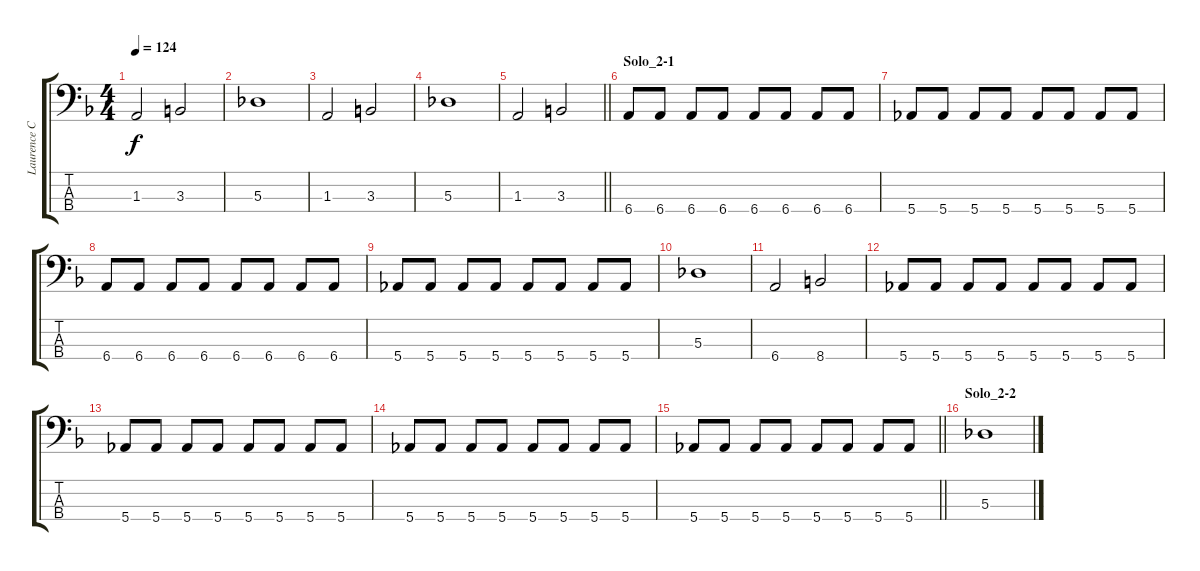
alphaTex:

\track ("Laurence Cottle" "Laurence C") {instrument fretlessbass}
\staff {score tabs}
\tuning (Gb2 Db2 Ab1 Eb1) {hide}
\ts (4 4)
\tempo 124
\clef f4
\ks f
1.3.2{dy f} 3.3.2 |
5.3.1 |
1.3.2 3.3.2 |
5.3.1 |
\barLineRight lightlight
1.3.2 3.3.2 |
\section ("" "Solo_2-1")
6.4.8 6.4.8 6.4.8 6.4.8 6.4.8 6.4.8 6.4.8 6.4.8 |
5.4.8 5.4.8 5.4.8 5.4.8 5.4.8 5.4.8 5.4.8 5.4.8 |
6.4.8 6.4.8 6.4.8 6.4.8 6.4.8 6.4.8 6.4.8 6.4.8 |
5.4.8 5.4.8 5.4.8 5.4.8 5.4.8 5.4.8 5.4.8 5.4.8 |
5.3.1 |
6.4.2 8.4.2 |
5.4.8 5.4.8 5.4.8 5.4.8 5.4.8 5.4.8 5.4.8 5.4.8 |
5.4.8 5.4.8 5.4.8 5.4.8 5.4.8 5.4.8 5.4.8 5.4.8 |
5.4.8 5.4.8 5.4.8 5.4.8 5.4.8 5.4.8 5.4.8 5.4.8 |
\barLineRight lightlight
5.4.8 5.4.8 5.4.8 5.4.8 5.4.8 5.4.8 5.4.8 5.4.8 |
\section ("" "Solo_2-2")
5.3.1
